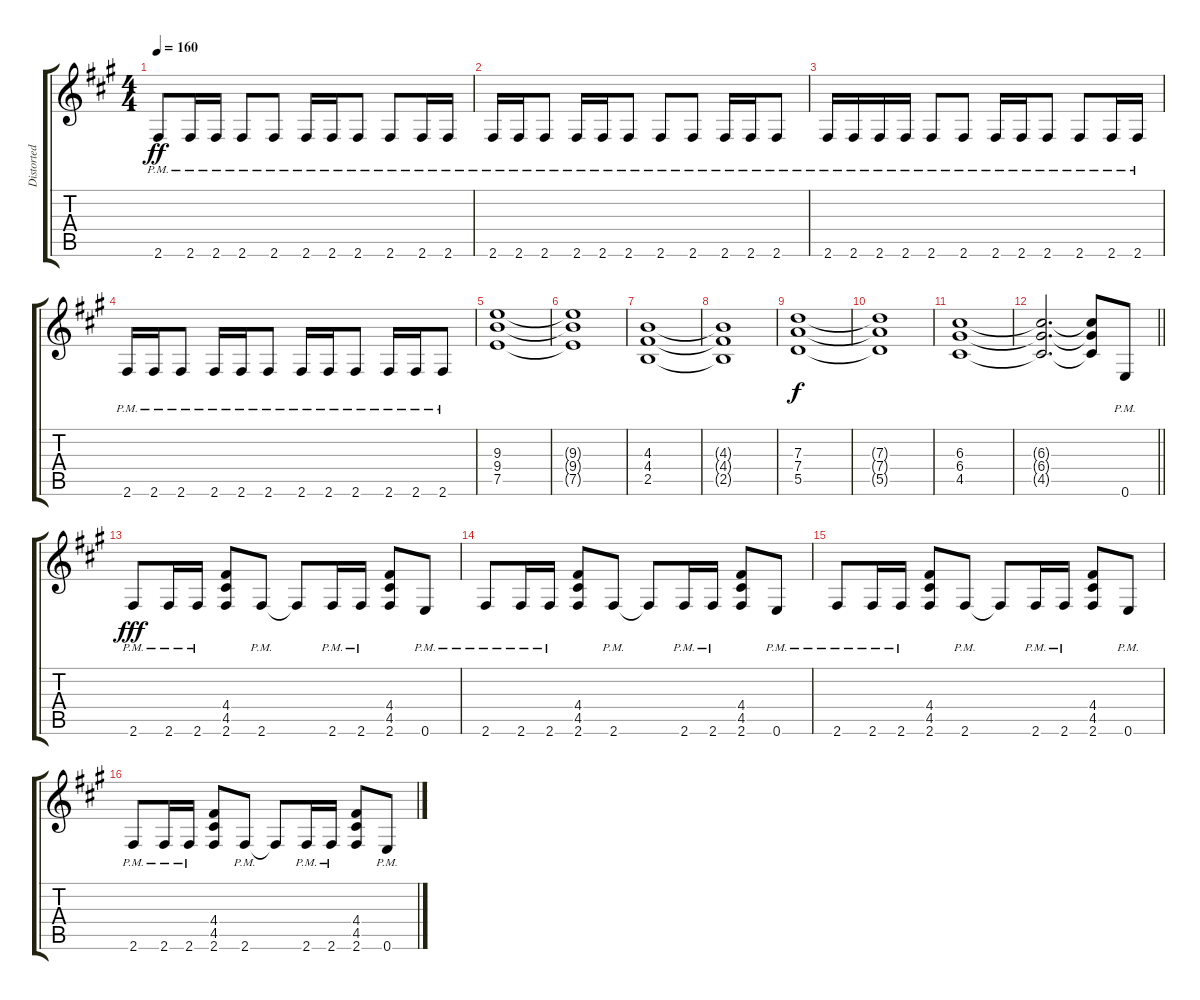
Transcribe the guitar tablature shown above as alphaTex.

\track ("Distorted" "Distorted") {instrument distortionguitar}
\staff {score tabs}
\tuning (E4 B3 G3 D3 A2 E2) {hide}
\ts (4 4)
\tempo 160
\clef g2
\ks a
2.6{pm}.8{dy ff} 2.6{pm}.16 2.6{pm}.16 2.6{pm}.8 2.6{pm}.8 2.6{pm}.16 2.6{pm}.16 2.6{pm}.8 2.6{pm}.8 2.6{pm}.16 2.6{pm}.16 |
2.6{pm}.16 2.6{pm}.16 2.6{pm}.8 2.6{pm}.16 2.6{pm}.16 2.6{pm}.8 2.6{pm}.8 2.6{pm}.8 2.6{pm}.16 2.6{pm}.16 2.6{pm}.8 |
2.6{pm}.16 2.6{pm}.16 2.6{pm}.16 2.6{pm}.16 2.6{pm}.8 2.6{pm}.8 2.6{pm}.16 2.6{pm}.16 2.6{pm}.8 2.6{pm}.8 2.6{pm}.16 2.6{pm}.16 |
2.6{pm}.16 2.6{pm}.16 2.6{pm}.8 2.6{pm}.16 2.6{pm}.16 2.6{pm}.8 2.6{pm}.16 2.6{pm}.16 2.6{pm}.8 2.6{pm}.16 2.6{pm}.16 2.6{pm}.8 |
(9.3 9.4 7.5).1 |
(9.3{t} 9.4{t} 7.5{t}).1 |
(4.3 4.4 2.5).1 |
(4.3{t} 4.4{t} 2.5{t}).1 |
(7.3 7.4 5.5).1{dy f} |
(7.3{t} 7.4{t} 5.5{t}).1 |
(6.3 6.4 4.5).1 |
\barLineRight lightlight
(6.3{t} 6.4{t} 4.5{t}).2{d} (6.3{t} 6.4{t} 4.5{t}).8 0.6{pm}.8 |
2.6{pm}.8{dy fff} 2.6{pm}.16 2.6{pm}.16 (4.4 4.5 2.6).8 2.6{pm}.8 2.6{t}.8 2.6{pm}.16 2.6{pm}.16 (4.4 4.5 2.6).8 0.6{pm}.8 |
2.6{pm}.8 2.6{pm}.16 2.6{pm}.16 (4.4 4.5 2.6).8 2.6{pm}.8 2.6{t}.8 2.6{pm}.16 2.6{pm}.16 (4.4 4.5 2.6).8 0.6{pm}.8 |
2.6{pm}.8 2.6{pm}.16 2.6{pm}.16 (4.4 4.5 2.6).8 2.6{pm}.8 2.6{t}.8 2.6{pm}.16 2.6{pm}.16 (4.4 4.5 2.6).8 0.6{pm}.8 |
2.6{pm}.8 2.6{pm}.16 2.6{pm}.16 (4.4 4.5 2.6).8 2.6{pm}.8 2.6{t}.8 2.6{pm}.16 2.6{pm}.16 (4.4 4.5 2.6).8 0.6{pm}.8
